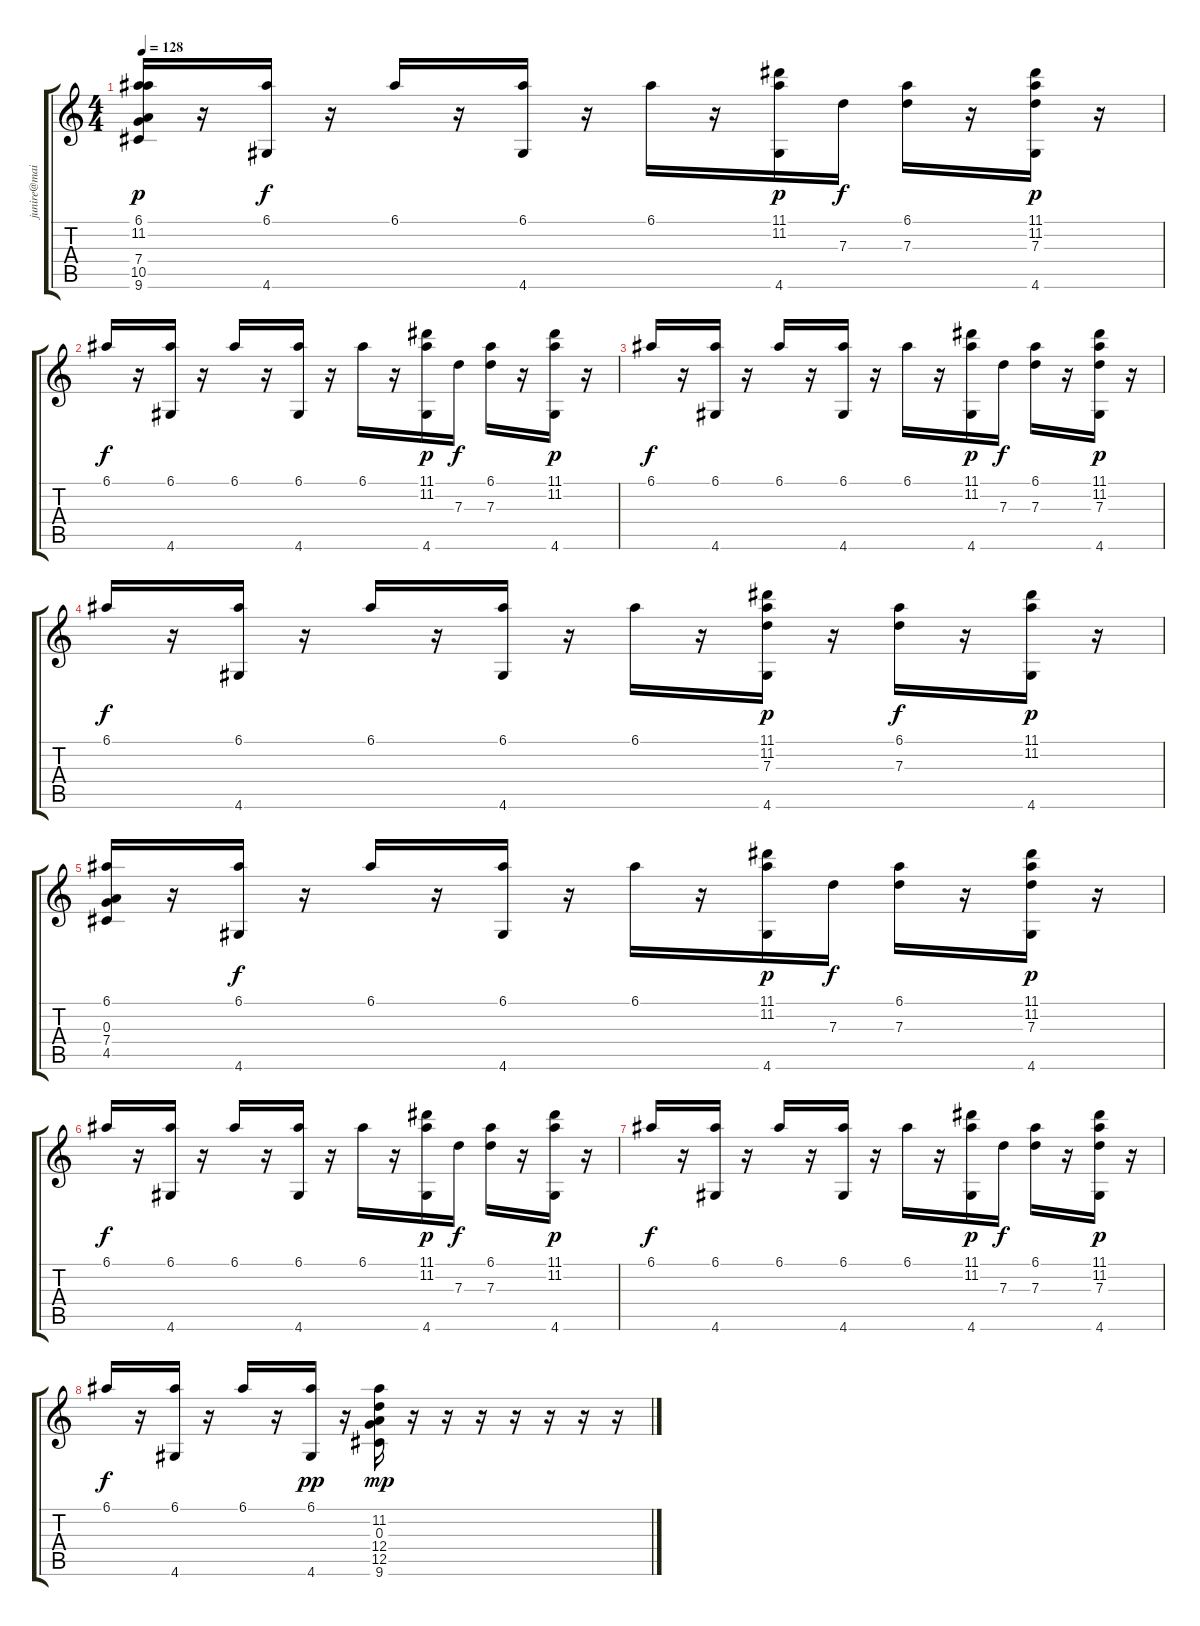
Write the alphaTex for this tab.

\track ("junire@mail.ru" "junire@mai") {instrument acousticguitarsteel}
\staff {score tabs}
\tuning (E4 B3 G3 D3 A2 E2) {hide}
\ts (4 4)
\tempo 128
\clef g2
\ks c
(6.1 11.2 7.4 10.5 9.6).16{dy p} r.16 (6.1 4.6).16{dy f} r.16 6.1.16 r.16 (6.1 4.6).16 r.16 6.1.16 r.16 (11.1 11.2 4.6).16{dy p} 7.3.16{dy f} (6.1 7.3).16 r.16 (11.1 11.2 7.3 4.6).16{dy p} r.16 |
6.1.16{dy f} r.16 (6.1 4.6).16 r.16 6.1.16 r.16 (6.1 4.6).16 r.16 6.1.16 r.16 (11.1 11.2 4.6).16{dy p} 7.3.16{dy f} (6.1 7.3).16 r.16 (11.1 11.2 4.6).16{dy p} r.16 |
6.1.16{dy f} r.16 (6.1 4.6).16 r.16 6.1.16 r.16 (6.1 4.6).16 r.16 6.1.16 r.16 (11.1 11.2 4.6).16{dy p} 7.3.16{dy f} (6.1 7.3).16 r.16 (11.1 11.2 7.3 4.6).16{dy p} r.16 |
6.1.16{dy f} r.16 (6.1 4.6).16 r.16 6.1.16 r.16 (6.1 4.6).16 r.16 6.1.16 r.16 (11.1 11.2 7.3 4.6).16{dy p} r.16 (6.1 7.3).16{dy f} r.16 (11.1 11.2 4.6).16{dy p} r.16 |
(6.1 0.3 7.4 4.5).16 r.16 (6.1 4.6).16{dy f} r.16 6.1.16 r.16 (6.1 4.6).16 r.16 6.1.16 r.16 (11.1 11.2 4.6).16{dy p} 7.3.16{dy f} (6.1 7.3).16 r.16 (11.1 11.2 7.3 4.6).16{dy p} r.16 |
6.1.16{dy f} r.16 (6.1 4.6).16 r.16 6.1.16 r.16 (6.1 4.6).16 r.16 6.1.16 r.16 (11.1 11.2 4.6).16{dy p} 7.3.16{dy f} (6.1 7.3).16 r.16 (11.1 11.2 4.6).16{dy p} r.16 |
6.1.16{dy f} r.16 (6.1 4.6).16 r.16 6.1.16 r.16 (6.1 4.6).16 r.16 6.1.16 r.16 (11.1 11.2 4.6).16{dy p} 7.3.16{dy f} (6.1 7.3).16 r.16 (11.1 11.2 7.3 4.6).16{dy p} r.16 |
6.1.16{dy f} r.16 (6.1 4.6).16 r.16 6.1.16 r.16 (6.1 4.6).16{dy pp} r.16 (11.2 0.3 12.4 12.5 9.6).16{dy mp} r.16 r.16 r.16 r.16 r.16 r.16 r.16
